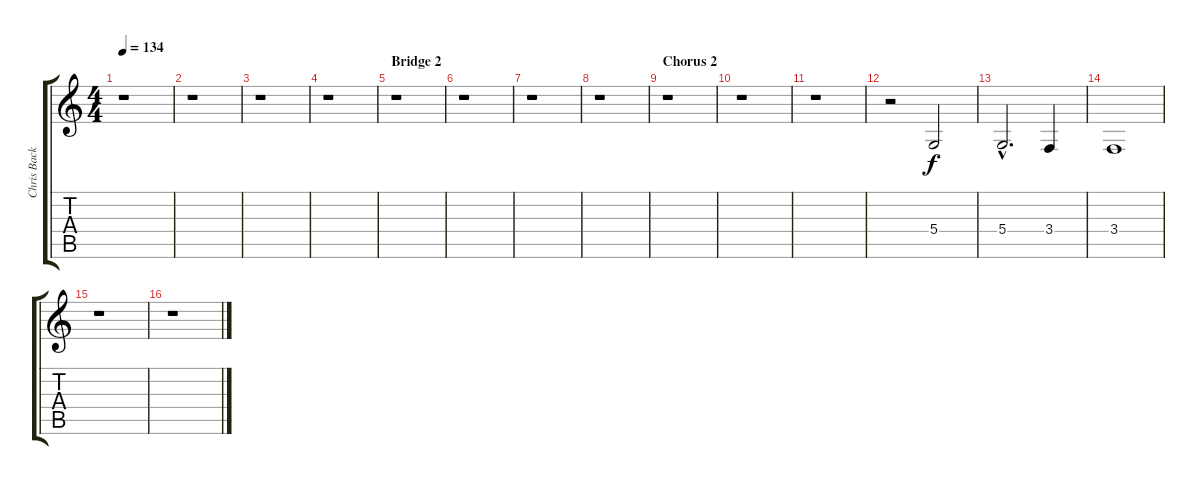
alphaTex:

\track ("Chris Backing Vocals" "Chris Back") {instrument flute}
\staff {score tabs}
\tuning (E4 B3 G3 D3 A2 E2) {hide}
\ts (4 4)
\tempo 134
\clef g2
\ks c
r.1{dy f} |
r.1 |
r.1 |
r.1 |
\section ("" "Bridge 2")
r.1 |
r.1 |
r.1 |
r.1 |
\section ("" "Chorus 2")
r.1 |
r.1 |
r.1 |
r.2 5.4.2 |
5.4{hac}.2{d} 3.4.4 |
3.4.1 |
r.1 |
r.1
